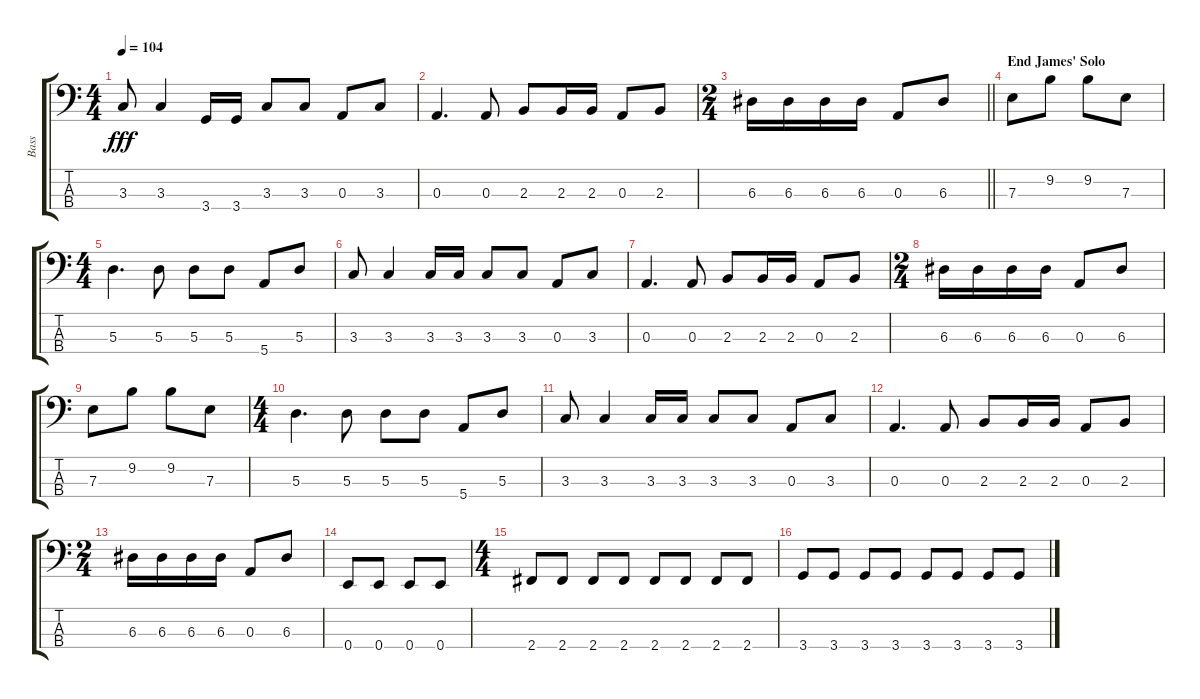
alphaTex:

\track ("Bass" "Bass") {instrument electricbassfinger}
\staff {score tabs}
\tuning (G2 D2 A1 E1) {hide}
\ts (4 4)
\tempo 104
\clef f4
\ks c
3.3.8{dy fff} 3.3.4 3.4.16 3.4.16 3.3.8 3.3.8 0.3.8 3.3.8 |
0.3.4{d} 0.3.8 2.3.8 2.3.16 2.3.16 0.3.8 2.3.8 |
\ts (2 4)
\barLineRight lightlight
6.3.16 6.3.16 6.3.16 6.3.16 0.3.8 6.3.8 |
\section ("" "End James' Solo")
7.3.8 9.2.8 9.2.8 7.3.8 |
\ts (4 4)
5.3.4{d} 5.3.8 5.3.8 5.3.8 5.4.8 5.3.8 |
3.3.8 3.3.4 3.3.16 3.3.16 3.3.8 3.3.8 0.3.8 3.3.8 |
0.3.4{d} 0.3.8 2.3.8 2.3.16 2.3.16 0.3.8 2.3.8 |
\ts (2 4)
6.3.16 6.3.16 6.3.16 6.3.16 0.3.8 6.3.8 |
7.3.8 9.2.8 9.2.8 7.3.8 |
\ts (4 4)
5.3.4{d} 5.3.8 5.3.8 5.3.8 5.4.8 5.3.8 |
3.3.8 3.3.4 3.3.16 3.3.16 3.3.8 3.3.8 0.3.8 3.3.8 |
0.3.4{d} 0.3.8 2.3.8 2.3.16 2.3.16 0.3.8 2.3.8 |
\ts (2 4)
6.3.16 6.3.16 6.3.16 6.3.16 0.3.8 6.3.8 |
0.4.8{volume 12} 0.4.8 0.4.8 0.4.8 |
\ts (4 4)
2.4.8 2.4.8 2.4.8 2.4.8 2.4.8 2.4.8 2.4.8 2.4.8 |
3.4.8 3.4.8 3.4.8 3.4.8 3.4.8 3.4.8 3.4.8 3.4.8
